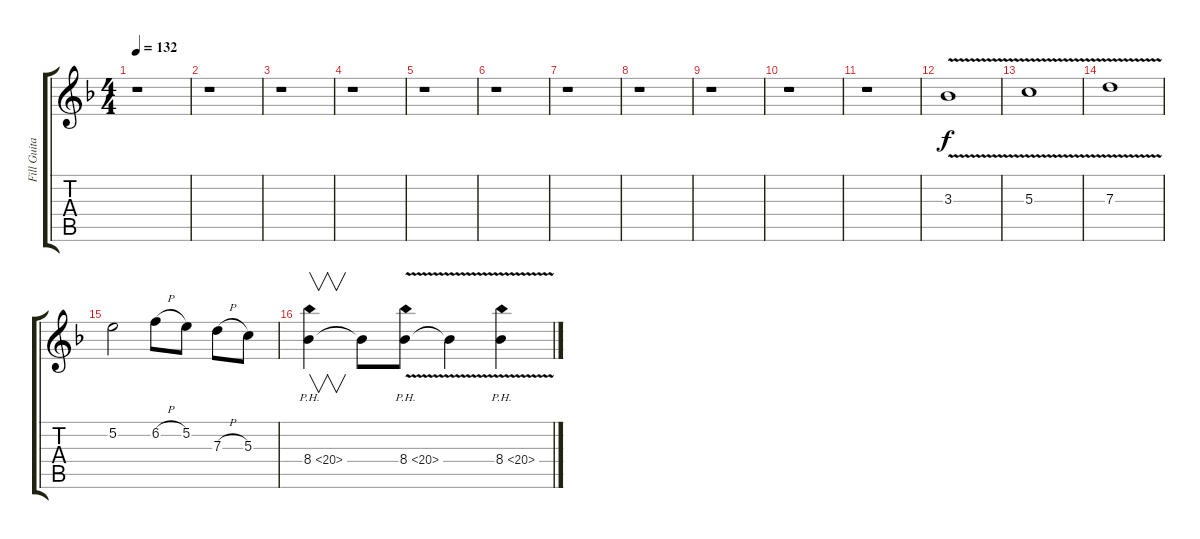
\track ("Fill Guitar" "Fill Guita") {instrument distortionguitar}
\staff {score tabs}
\tuning (E4 B3 G3 D3 A2 E2) {hide}
\ts (4 4)
\tempo 132
\clef g2
\ks f
r.1{dy f} |
r.1 |
r.1 |
r.1 |
r.1 |
r.1 |
r.1 |
r.1 |
r.1 |
r.1 |
r.1 |
3.3{v}.1 |
5.3{v}.1 |
7.3{v}.1 |
5.2.2 6.2{h}.8 5.2.8 7.3{h}.8 5.3.8 |
8.4{ph 12}.4{v} 8.4{t}.8 8.4{ph 12 v}.8 8.4{t}.4 8.4{ph 12 v}.4
